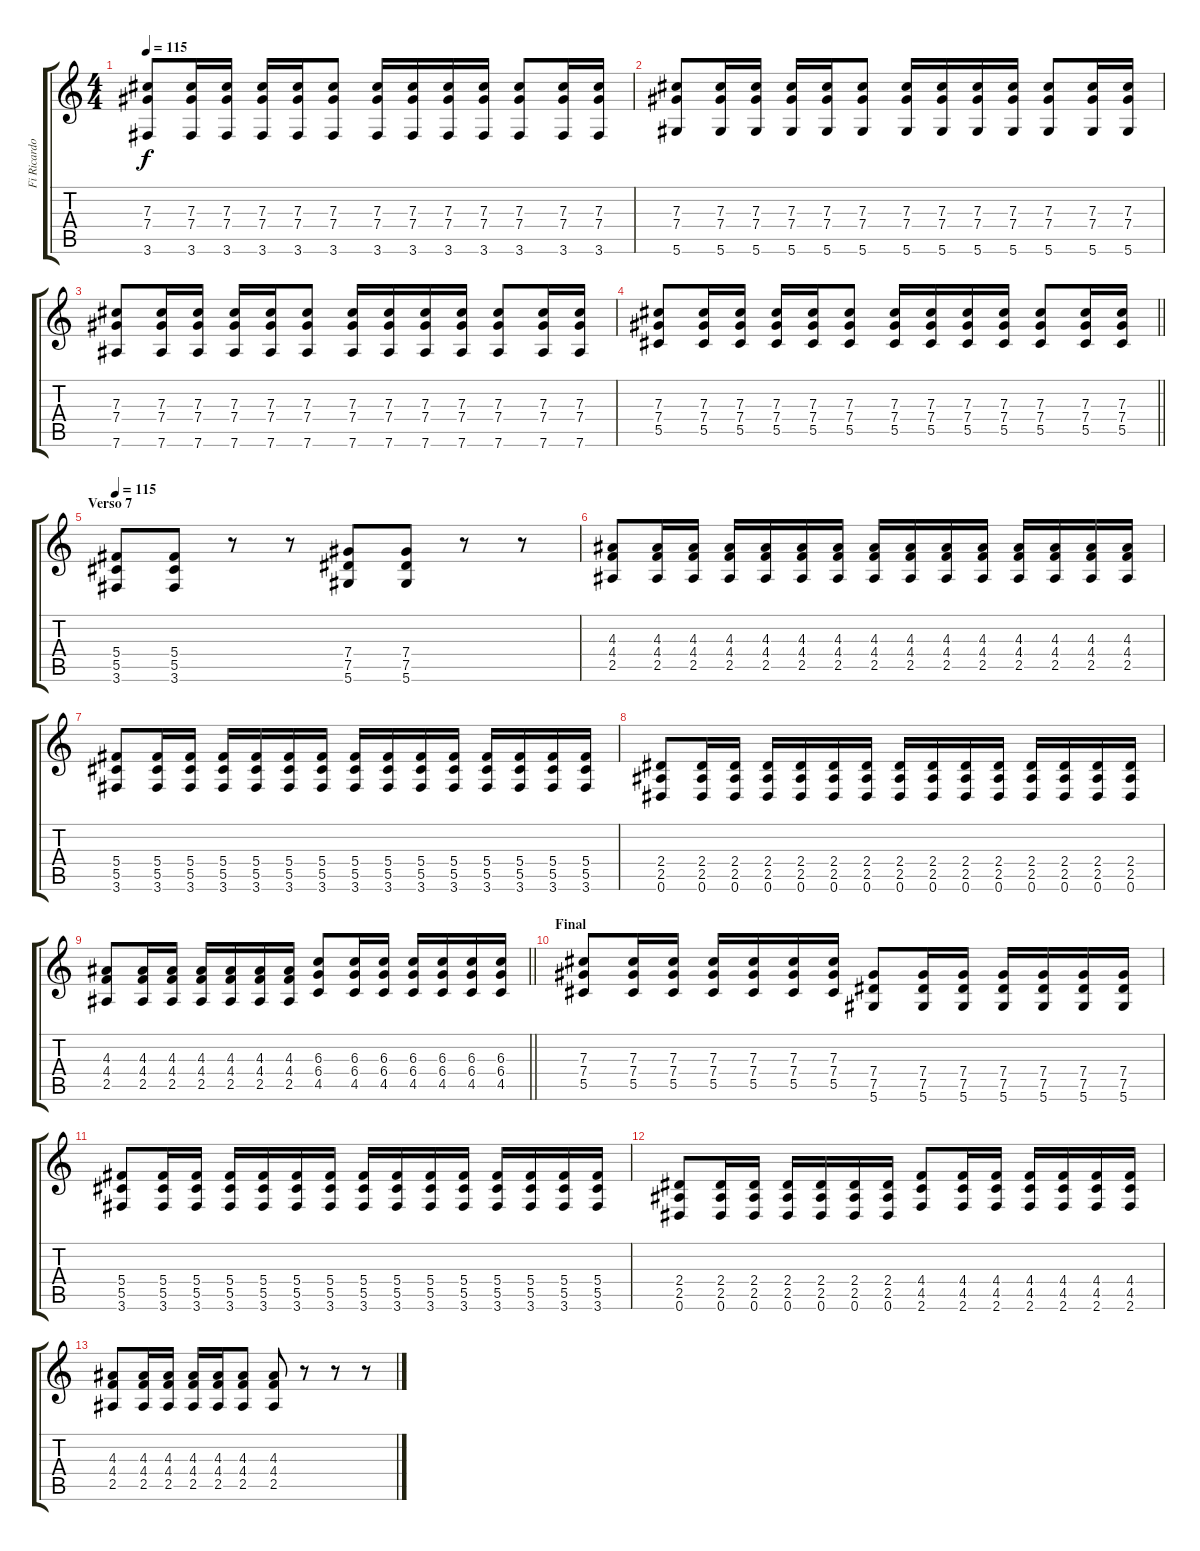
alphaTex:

\track ("Fi Ricardo - Guitarra" "Fi Ricardo") {instrument distortionguitar}
\staff {score tabs}
\tuning (Eb4 Bb3 Gb3 Db3 Ab2 Eb2) {hide}
\ts (4 4)
\tempo 115
\clef g2
\ks c
(7.3 7.4 3.6).8{dy f instrument electricguitarclean} (7.3 7.4 3.6).16 (7.3 7.4 3.6).16 (7.3 7.4 3.6).16 (7.3 7.4 3.6).16 (7.3 7.4 3.6).8 (7.3 7.4 3.6).16 (7.3 7.4 3.6).16 (7.3 7.4 3.6).16 (7.3 7.4 3.6).16 (7.3 7.4 3.6).8 (7.3 7.4 3.6).16 (7.3 7.4 3.6).16 |
(7.3 7.4 5.6).8 (7.3 7.4 5.6).16 (7.3 7.4 5.6).16 (7.3 7.4 5.6).16 (7.3 7.4 5.6).16 (7.3 7.4 5.6).8 (7.3 7.4 5.6).16 (7.3 7.4 5.6).16 (7.3 7.4 5.6).16 (7.3 7.4 5.6).16 (7.3 7.4 5.6).8 (7.3 7.4 5.6).16 (7.3 7.4 5.6).16 |
(7.3 7.4 7.6).8 (7.3 7.4 7.6).16 (7.3 7.4 7.6).16 (7.3 7.4 7.6).16 (7.3 7.4 7.6).16 (7.3 7.4 7.6).8 (7.3 7.4 7.6).16 (7.3 7.4 7.6).16 (7.3 7.4 7.6).16 (7.3 7.4 7.6).16 (7.3 7.4 7.6).8 (7.3 7.4 7.6).16 (7.3 7.4 7.6).16 |
\barLineRight lightlight
(7.3 7.4 5.5).8 (7.3 7.4 5.5).16 (7.3 7.4 5.5).16 (7.3 7.4 5.5).16 (7.3 7.4 5.5).16 (7.3 7.4 5.5).8 (7.3 7.4 5.5).16 (7.3 7.4 5.5).16 (7.3 7.4 5.5).16 (7.3 7.4 5.5).16 (7.3 7.4 5.5).8 (7.3 7.4 5.5).16 (7.3 7.4 5.5).16 |
\section ("" "Verso 7")
\tempo 115
(5.4 5.5 3.6).8{instrument distortionguitar} (5.4 5.5 3.6).8 r.8 r.8 (7.4 7.5 5.6).8 (7.4 7.5 5.6).8 r.8 r.8 |
(4.3 4.4 2.5).8 (4.3 4.4 2.5).16 (4.3 4.4 2.5).16 (4.3 4.4 2.5).16 (4.3 4.4 2.5).16 (4.3 4.4 2.5).16 (4.3 4.4 2.5).16 (4.3 4.4 2.5).16 (4.3 4.4 2.5).16 (4.3 4.4 2.5).16 (4.3 4.4 2.5).16 (4.3 4.4 2.5).16 (4.3 4.4 2.5).16 (4.3 4.4 2.5).16 (4.3 4.4 2.5).16 |
(5.4 5.5 3.6).8 (5.4 5.5 3.6).16 (5.4 5.5 3.6).16 (5.4 5.5 3.6).16 (5.4 5.5 3.6).16 (5.4 5.5 3.6).16 (5.4 5.5 3.6).16 (5.4 5.5 3.6).16 (5.4 5.5 3.6).16 (5.4 5.5 3.6).16 (5.4 5.5 3.6).16 (5.4 5.5 3.6).16 (5.4 5.5 3.6).16 (5.4 5.5 3.6).16 (5.4 5.5 3.6).16 |
(2.4 2.5 0.6).8 (2.4 2.5 0.6).16 (2.4 2.5 0.6).16 (2.4 2.5 0.6).16 (2.4 2.5 0.6).16 (2.4 2.5 0.6).16 (2.4 2.5 0.6).16 (2.4 2.5 0.6).16 (2.4 2.5 0.6).16 (2.4 2.5 0.6).16 (2.4 2.5 0.6).16 (2.4 2.5 0.6).16 (2.4 2.5 0.6).16 (2.4 2.5 0.6).16 (2.4 2.5 0.6).16 |
\barLineRight lightlight
(4.3 4.4 2.5).8 (4.3 4.4 2.5).16 (4.3 4.4 2.5).16 (4.3 4.4 2.5).16 (4.3 4.4 2.5).16 (4.3 4.4 2.5).16 (4.3 4.4 2.5).16 (6.3 6.4 4.5).8 (6.3 6.4 4.5).16 (6.3 6.4 4.5).16 (6.3 6.4 4.5).16 (6.3 6.4 4.5).16 (6.3 6.4 4.5).16 (6.3 6.4 4.5).16 |
\section ("" "Final")
(7.3 7.4 5.5).8 (7.3 7.4 5.5).16 (7.3 7.4 5.5).16 (7.3 7.4 5.5).16 (7.3 7.4 5.5).16 (7.3 7.4 5.5).16 (7.3 7.4 5.5).16 (7.4 7.5 5.6).8 (7.4 7.5 5.6).16 (7.4 7.5 5.6).16 (7.4 7.5 5.6).16 (7.4 7.5 5.6).16 (7.4 7.5 5.6).16 (7.4 7.5 5.6).16 |
(5.4 5.5 3.6).8 (5.4 5.5 3.6).16 (5.4 5.5 3.6).16 (5.4 5.5 3.6).16 (5.4 5.5 3.6).16 (5.4 5.5 3.6).16 (5.4 5.5 3.6).16 (5.4 5.5 3.6).16 (5.4 5.5 3.6).16 (5.4 5.5 3.6).16 (5.4 5.5 3.6).16 (5.4 5.5 3.6).16 (5.4 5.5 3.6).16 (5.4 5.5 3.6).16 (5.4 5.5 3.6).16 |
(2.4 2.5 0.6).8 (2.4 2.5 0.6).16 (2.4 2.5 0.6).16 (2.4 2.5 0.6).16 (2.4 2.5 0.6).16 (2.4 2.5 0.6).16 (2.4 2.5 0.6).16 (4.4 4.5 2.6).8 (4.4 4.5 2.6).16 (4.4 4.5 2.6).16 (4.4 4.5 2.6).16 (4.4 4.5 2.6).16 (4.4 4.5 2.6).16 (4.4 4.5 2.6).16 |
(4.3 4.4 2.5).8 (4.3 4.4 2.5).16 (4.3 4.4 2.5).16 (4.3 4.4 2.5).16 (4.3 4.4 2.5).16 (4.3 4.4 2.5).8 (4.3 4.4 2.5).8 r.8 r.8 r.8
